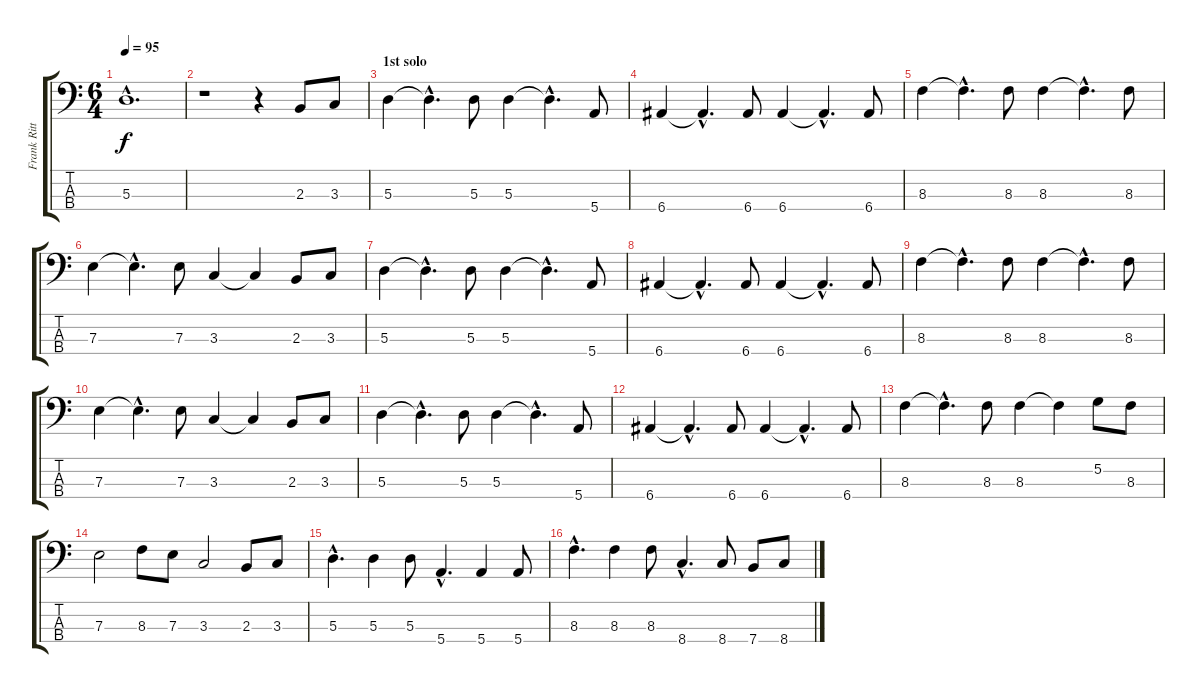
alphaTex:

\track ("Frank Rittel" "Frank Ritt") {instrument electricbasspick}
\staff {score tabs}
\tuning (G2 D2 A1 E1) {hide}
\ts (6 4)
\tempo 95
\clef f4
\ks c
5.3{hac}.1{d dy f} |
r.1 r.4 2.3.8 3.3.8 |
\section ("" "1st solo")
5.3.4 5.3{hac t}.4{d} 5.3.8 5.3.4 5.3{hac t}.4{d} 5.4.8 |
6.4.4 6.4{hac t}.4{d} 6.4.8 6.4.4 6.4{hac t}.4{d} 6.4.8 |
8.3.4 8.3{hac t}.4{d} 8.3.8 8.3.4 8.3{hac t}.4{d} 8.3.8 |
7.3.4 7.3{hac t}.4{d} 7.3.8 3.3.4 3.3{t}.4 2.3.8 3.3.8 |
5.3.4 5.3{hac t}.4{d} 5.3.8 5.3.4 5.3{hac t}.4{d} 5.4.8 |
6.4.4 6.4{hac t}.4{d} 6.4.8 6.4.4 6.4{hac t}.4{d} 6.4.8 |
8.3.4 8.3{hac t}.4{d} 8.3.8 8.3.4 8.3{hac t}.4{d} 8.3.8 |
7.3.4 7.3{hac t}.4{d} 7.3.8 3.3.4 3.3{t}.4 2.3.8 3.3.8 |
5.3.4 5.3{hac t}.4{d} 5.3.8 5.3.4 5.3{hac t}.4{d} 5.4.8 |
6.4.4 6.4{hac t}.4{d} 6.4.8 6.4.4 6.4{hac t}.4{d} 6.4.8 |
8.3.4 8.3{hac t}.4{d} 8.3.8 8.3.4 8.3{t}.4 5.2.8 8.3.8 |
7.3.2 8.3.8 7.3.8 3.3.2 2.3.8 3.3.8 |
5.3{hac}.4{d} 5.3.4 5.3.8 5.4{hac}.4{d} 5.4.4 5.4.8 |
8.3{hac}.4{d} 8.3.4 8.3.8 8.4{hac}.4{d} 8.4.8 7.4.8 8.4.8
